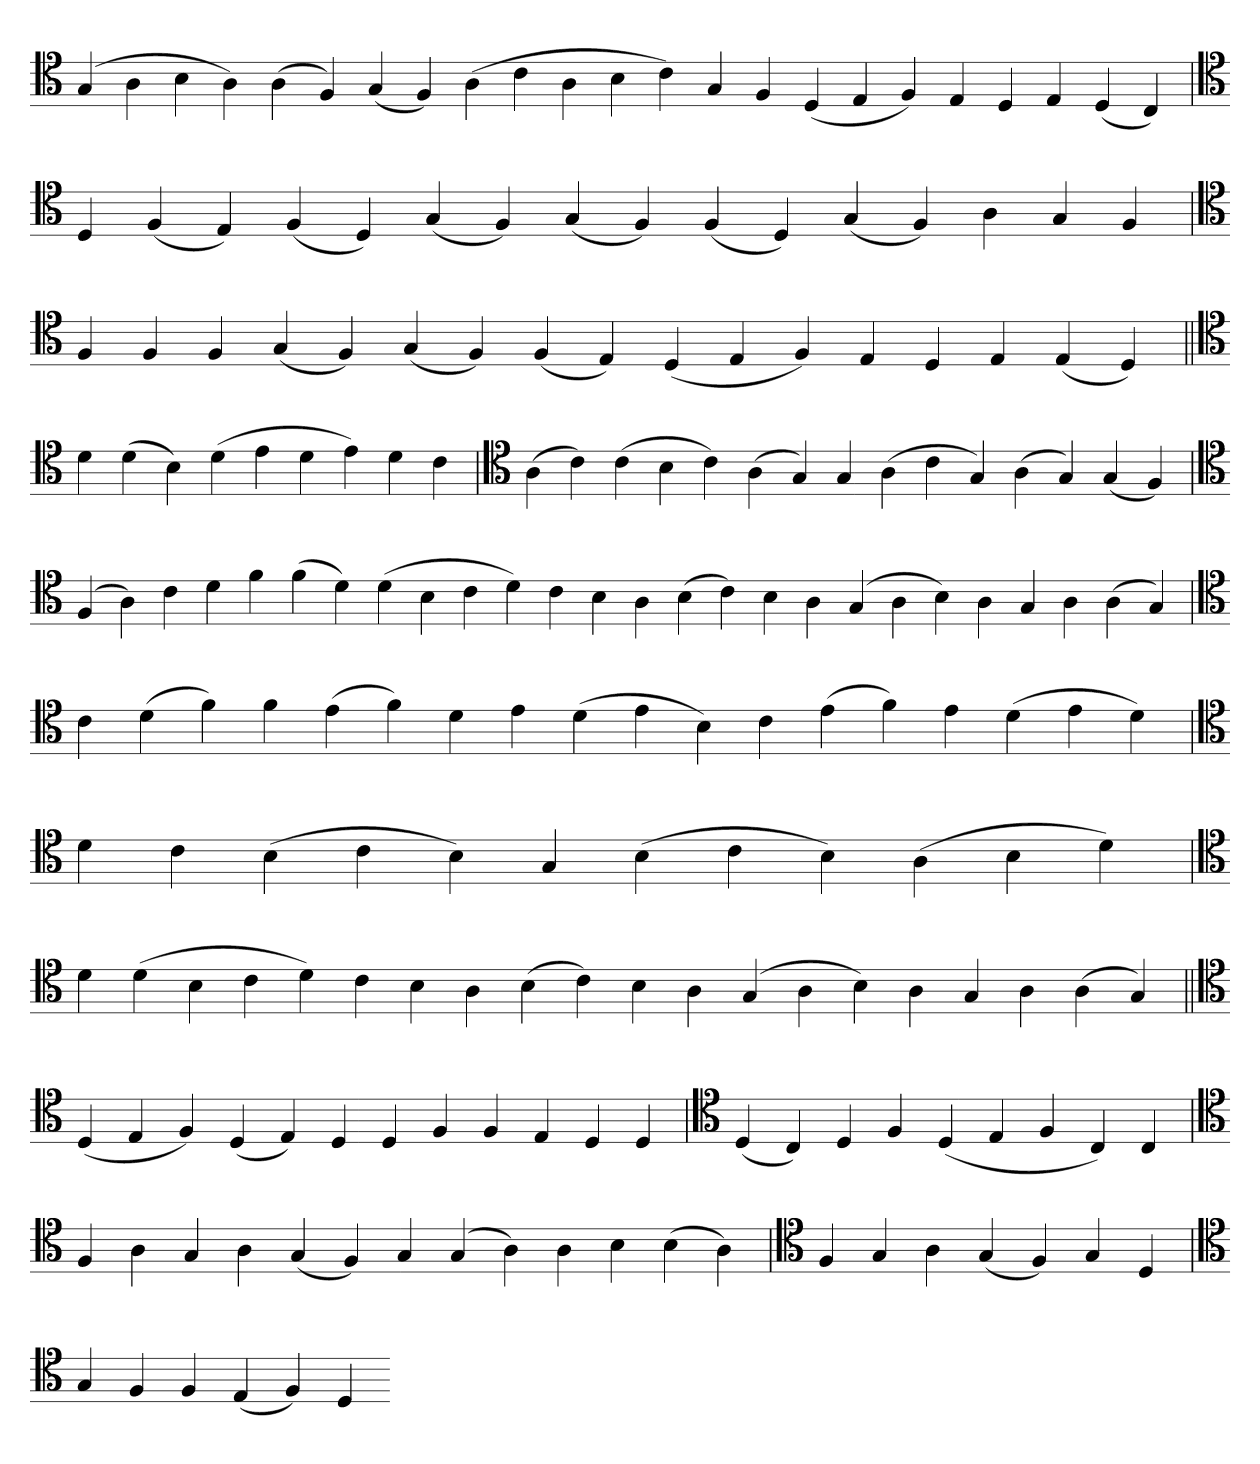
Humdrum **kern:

**kern
*part1
*staff1
*clefC4
=
(4G
4A
4B
4A)
(4A
4F)
(4G
4F)
(4A
4c
4A
4B
4c)
4G
4F
(4D
4E
4F)
4E
4D
4E
(4D
4C)
='
*clefC4
4D
(4F
4E)
(4F
4D)
(4G
4F)
(4G
4F)
(4F
4D)
(4G
4F)
4A
4G
4F
=`
*clefC4
4F
4F
4F
(4G
4F)
(4G
4F)
(4F
4E)
(4D
4E
4F)
4E
4D
4E
(4E
4D)
=||
*clefC4
4d
(4d
4B)
(4d
4e
4d
4e)
4d
4c
=`
*clefC4
(4A
4c)
(4c
4B
4c)
(4A
4G)
4G
(4A
4c
4G)
(4A
4G)
(4G
4F)
='
*clefC4
(4F
4A)
4c
4d
4f
(4f
4d)
(4d
4B
4c
4d)
4c
4B
4A
(4B
4c)
4B
4A
(4G
4A
4B)
4A
4G
4A
(4A
4G)
=
*clefC4
4c
(4d
4f)
4f
(4e
4f)
4d
4e
(4d
4e
4B)
4c
(4e
4f)
4e
(4d
4e
4d)
='
*clefC4
4d
4c
(4B
4c
4B)
4G
(4B
4c
4B)
(4A
4B
4d)
=`
*clefC4
4d
(4d
4B
4c
4d)
4c
4B
4A
(4B
4c)
4B
4A
(4G
4A
4B)
4A
4G
4A
(4A
4G)
=||
*clefC4
(4D
4E
4F)
(4D
4E)
4D
4D
4F
4F
4E
4D
4D
=`
*clefC4
(4D
4C)
4D
4F
(4D
4E
4F
4C)
4C
='
*clefC4
4F
4A
4G
4A
(4G
4F)
4G
(4G
4A)
4A
4B
(4B
4A)
='
*clefC4
4F
4G
4A
(4G
4F)
4G
4D
=`
*clefC4
4G
4F
4F
(4E
4F)
4D
=-
*-
